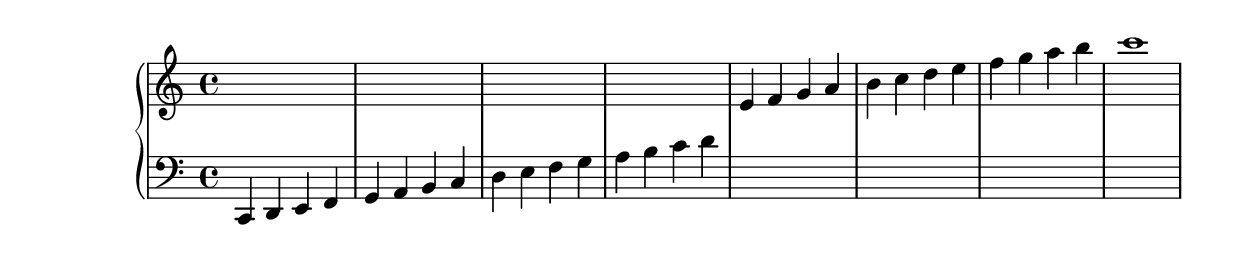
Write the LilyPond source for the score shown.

\version "2.22.2"

\new PianoStaff <<
  \new Staff = "up" {
    % enforce creation of all contexts at this point of time
    <>
    \change Staff = "down"
    c,4 d, e, f, | g, a, b, c | d e f g | a b c' d' |
    \change Staff = "up"
    e' f' g'  a' | b' c'' d'' e'' | f'' g'' a'' b'' | c'''1 |
  }
  \new Staff = "down" {
    \clef bass
    % keep staff alive
    \repeat unfold 8 s1 
  }
>>
